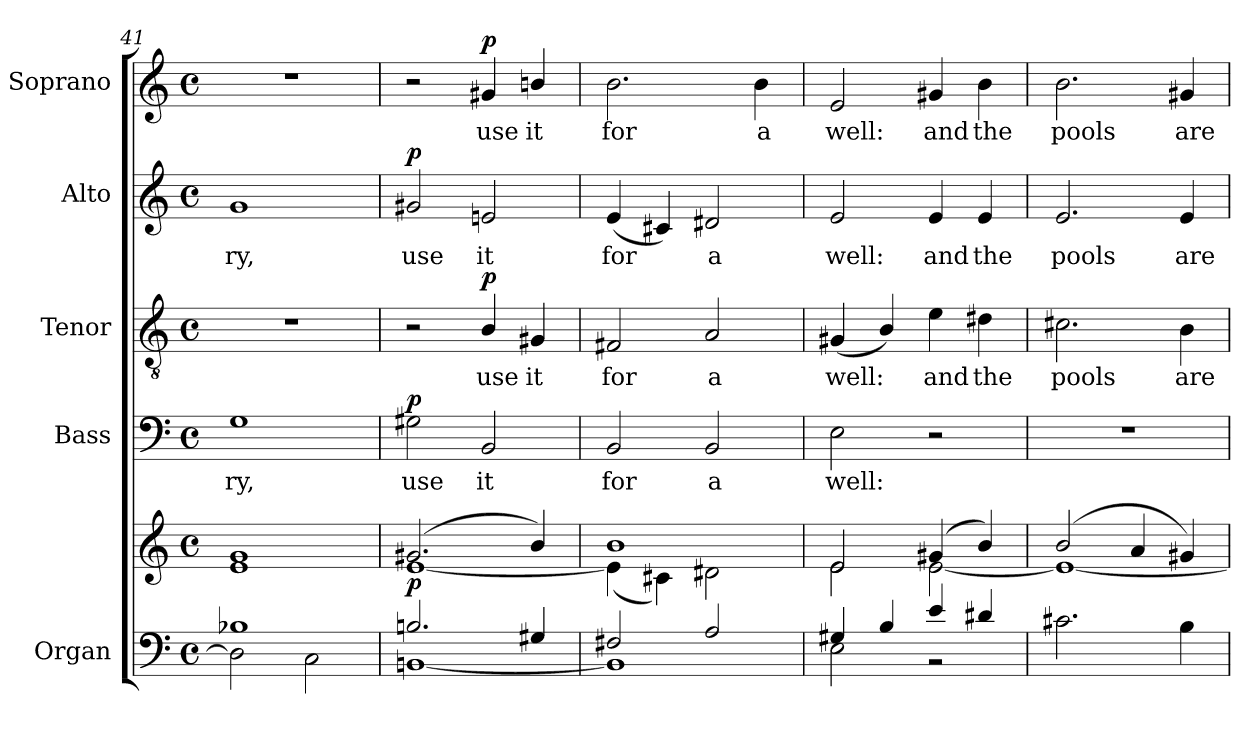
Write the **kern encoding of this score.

**kern	**kern	**dynam	**kern	**text	**dynam	**kern	**text	**dynam	**kern	**text	**dynam	**kern	**text	**dynam
*part5	*part5	*part5	*part4	*part4	*part4	*part3	*part3	*part3	*part2	*part2	*part2	*part1	*part1	*part1
*staff6	*staff5	*staff5/6	*staff4	*staff4	*staff4	*staff3	*staff3	*staff3	*staff2	*staff2	*staff2	*staff1	*staff1	*staff1
*I"Organ	*	*	*I"Bass	*	*	*I"Tenor	*	*	*I"Alto	*	*	*I"Soprano	*	*
*I'Org.	*	*	*I'B.	*	*	*I'T.	*	*	*I'A.	*	*	*I'S.	*	*
*clefF4	*clefG2	*	*clefF4	*	*	*clefGv2	*	*	*clefG2	*	*	*clefG2	*	*
*	*	*	*	*	*	*ITrd7c12	*	*	*	*	*	*	*	*
*k[]	*k[]	*	*k[]	*	*	*k[]	*	*	*k[]	*	*	*k[]	*	*
*C:	*C:	*	*C:	*	*	*C:	*	*	*C:	*	*	*C:	*	*
*M4/4	*M4/4	*	*M4/4	*	*	*M4/4	*	*	*M4/4	*	*	*M4/4	*	*
*met(c)	*met(c)	*	*met(c)	*	*	*met(c)	*	*	*met(c)	*	*	*met(c)	*	*
=41	=41	=41	=41	=41	=41	=41	=41	=41	=41	=41	=41	=41	=41	=41
*^	*	*	*	*	*	*	*	*	*	*	*	*	*	*
!	!	!	!	!	!LO:LY:b:color=#000000	!	!	!	!	!	!	!	!	!	!
!	!	!	!	!	!	!	!	!	!	!	!LO:LY:b:color=#000000	!	!	!	!
1B-Xi	2D-i\]	1ei 1gi	.	1Gi	-ry,	.	1r	.	.	1gi	-ry,	.	1r	.	.
.	2Ci\	.	.	.	.	.	.	.	.	.	.	.	.	.	.
=42	=42	=42	=42	=42	=42	=42	=42	=42	=42	=42	=42	=42	=42	=42	=42
*	*	*^	*	*	*	*	*	*	*	*	*	*	*	*	*
!	!	!	!	!	!	!LO:LY:b:color=#000000	!	!	!	!	!	!	!	!	!	!
!	!	!	!	!	!	!	!	!	!	!	!	!LO:LY:b:color=#000000	!	!	!	!
2.Bni/	[<1BBni	(2.g#Xi/	[<1ei	p	2G#Xi\	use	p	2r	.	.	2g#Xi/	use	p	2r	.	.
!	!	!	!	!	!	!LO:LY:b:color=#000000	!	!	!	!	!	!	!	!	!	!
!	!	!	!	!	!	!	!	!	!LO:LY:b:color=#000000	!	!	!	!	!	!	!
!	!	!	!	!	!	!	!	!	!	!	!	!LO:LY:b:color=#000000	!	!	!	!
!	!	!	!	!	!	!	!	!	!	!	!	!	!	!	!LO:LY:b:color=#000000	!
.	.	.	.	.	2BBi/	it	.	4BBi/	use	p	2eni/	it	.	4g#Xi/	use	p
!	!	!	!	!	!	!	!	!	!LO:LY:b:color=#000000	!	!	!	!	!	!	!
!	!	!	!	!	!	!	!	!	!	!	!	!	!	!	!LO:LY:b:color=#000000	!
4G#Xi/	.	4bi/)	.	.	.	.	.	4GG#Xi/	it	.	.	.	.	4bni/	it	.
=43	=43	=43	=43	=43	=43	=43	=43	=43	=43	=43	=43	=43	=43	=43	=43	=43
!	!	!	!	!	!	!LO:LY:b:color=#000000	!	!	!	!	!	!	!	!	!	!
!	!	!	!	!	!	!	!	!	!LO:LY:b:color=#000000	!	!	!	!	!	!	!
!	!	!	!	!	!	!	!	!	!	!	!	!LO:LY:b:color=#000000	!	!	!	!
!	!	!	!	!	!	!	!	!	!	!	!	!	!	!	!LO:LY:b:color=#000000	!
2F#Xi/	1BBi]	1bi	(4ei\]	.	2BBi/	for	.	2FF#Xi/	for	.	(4ei/	for	.	2.bi\	for	.
.	.	.	4c#Xi\)	.	.	.	.	.	.	.	4c#Xi/)	.	.	.	.	.
!	!	!	!	!	!	!LO:LY:b:color=#000000	!	!	!	!	!	!	!	!	!	!
!	!	!	!	!	!	!	!	!	!LO:LY:b:color=#000000	!	!	!	!	!	!	!
!	!	!	!	!	!	!	!	!	!	!	!	!LO:LY:b:color=#000000	!	!	!	!
2Ai/	.	.	2d#Xi\	.	2BBi/	a	.	2AAi/	a	.	2d#Xi/	a	.	.	.	.
!	!	!	!	!	!	!	!	!	!	!	!	!	!	!	!LO:LY:b:color=#000000	!
.	.	.	.	.	.	.	.	.	.	.	.	.	.	4bi\	a	.
!!LO:LB:g=z
=44	=44	=44	=44	=44	=44	=44	=44	=44	=44	=44	=44	=44	=44	=44	=44	=44
!	!	!	!	!	!	!LO:LY:b:color=#000000	!	!	!	!	!	!	!	!	!	!
!	!	!	!	!	!	!	!	!	!LO:LY:b:color=#000000	!	!	!	!	!	!	!
!	!	!	!	!	!	!	!	!	!	!	!	!LO:LY:b:color=#000000	!	!	!	!
!	!	!	!	!	!	!	!	!	!	!	!	!	!	!	!LO:LY:b:color=#000000	!
4G#Xi/	2Ei\	2ei/	2ei\	.	2Ei\	well:	.	(4GG#Xi/	well:	.	2ei/	well:	.	2ei/	well:	.
4Bi/	.	.	.	.	.	.	.	4BBi/)	.	.	.	.	.	.	.	.
!	!	!	!	!	!	!	!	!	!LO:LY:b:color=#000000	!	!	!	!	!	!	!
!	!	!	!	!	!	!	!	!	!	!	!	!LO:LY:b:color=#000000	!	!	!	!
!	!	!	!	!	!	!	!	!	!	!	!	!	!	!	!LO:LY:b:color=#000000	!
4ei/	2r	(4g#Xi/	[<2ei\	.	2r	.	.	4Ei\	and	.	4ei/	and	.	4g#Xi/	and	.
!	!	!	!	!	!	!	!	!	!LO:LY:b:color=#000000	!	!	!	!	!	!	!
!	!	!	!	!	!	!	!	!	!	!	!	!LO:LY:b:color=#000000	!	!	!	!
!	!	!	!	!	!	!	!	!	!	!	!	!	!	!	!LO:LY:b:color=#000000	!
4d#Xi/	.	4bi/)	.	.	.	.	.	4D#Xi\	the	.	4ei/	the	.	4bi\	the	.
*v	*v	*	*	*	*	*	*	*	*	*	*	*	*	*	*	*
=45	=45	=45	=45	=45	=45	=45	=45	=45	=45	=45	=45	=45	=45	=45	=45
!	!	!	!	!	!	!	!	!LO:LY:b:color=#000000	!	!	!	!	!	!	!
!	!	!	!	!	!	!	!	!	!	!	!LO:LY:b:color=#000000	!	!	!	!
!	!	!	!	!	!	!	!	!	!	!	!	!	!	!LO:LY:b:color=#000000	!
2.c#Xi\	(2bi/	1ei_<	.	1r	.	.	2.C#Xi\	pools	.	2.ei/	pools	.	2.bi\	pools	.
.	4ai/	.	.	.	.	.	.	.	.	.	.	.	.	.	.
!	!	!	!	!	!	!	!	!LO:LY:b:color=#000000	!	!	!	!	!	!	!
!	!	!	!	!	!	!	!	!	!	!	!LO:LY:b:color=#000000	!	!	!	!
!	!	!	!	!	!	!	!	!	!	!	!	!	!	!LO:LY:b:color=#000000	!
4Bi\	4g#Xi/)	.	.	.	.	.	4BBi\	are	.	4ei/	are	.	4g#Xi/	are	.
*	*v	*v	*	*	*	*	*	*	*	*	*	*	*	*	*
=	=	=	=	=	=	=	=	=	=	=	=	=	=	=
*-	*-	*-	*-	*-	*-	*-	*-	*-	*-	*-	*-	*-	*-	*-
